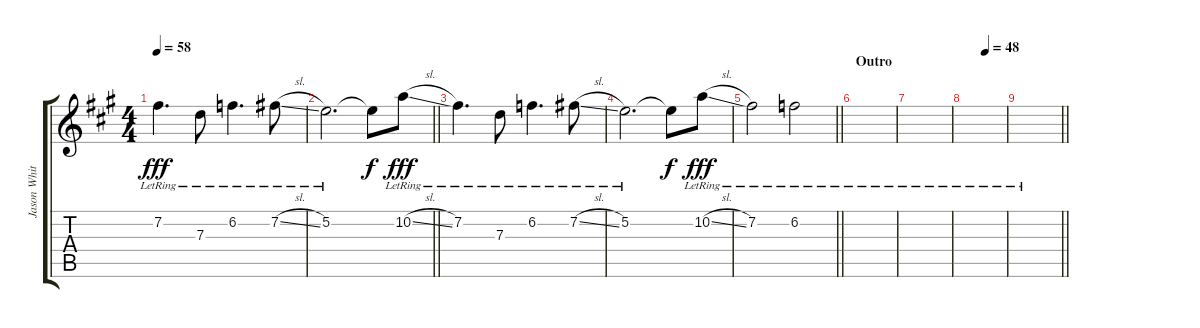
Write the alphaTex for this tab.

\track ("Jason White Lead" "Jason Whit") {instrument electricguitarclean}
\staff {score tabs}
\tuning (E4 B3 G3 D3 A2 E2) {hide}
\ts (4 4)
\tempo 58
\clef g2
\ks a
7.2{lr}.4{d dy fff} 7.3{lr}.8 6.2{lr}.4{d} 7.2{sl lr}.8 |
\barLineRight lightlight
5.2{lr}.2{d} 5.2{t}.8{dy f} 10.2{sl lr}.8{dy fff} |
7.2{lr}.4{d} 7.3{lr}.8 6.2{lr}.4{d} 7.2{sl lr}.8 |
5.2{lr}.2{d} 5.2{t}.8{dy f} 10.2{sl lr}.8{dy fff} |
\barLineRight lightlight
7.2{lr}.2 6.2{lr}.2 |
\section ("" "Outro")
|
|
\tempo (48 0.5)
|
\barLineRight lightlight
